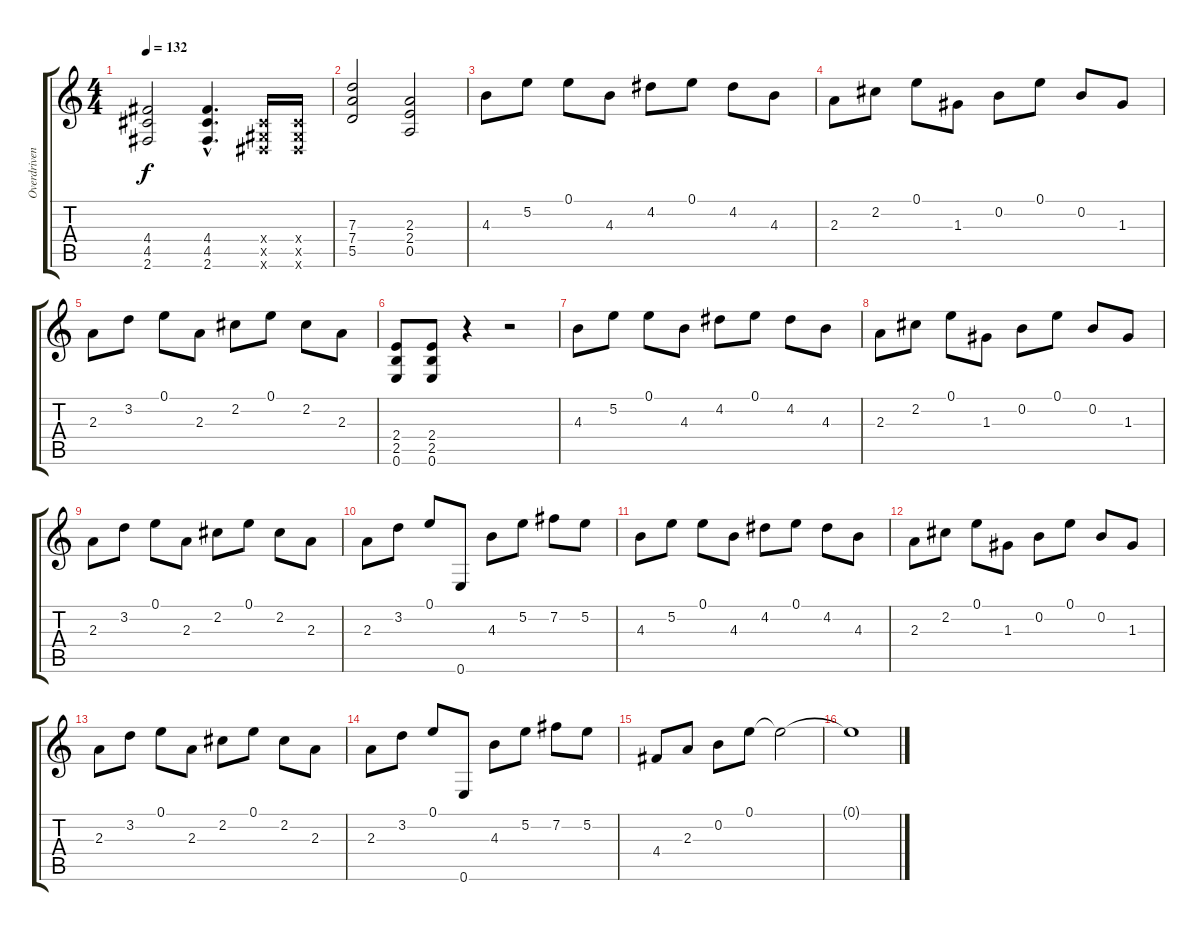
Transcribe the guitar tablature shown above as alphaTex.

\track ("Overdriven Guitar" "Overdriven") {instrument overdrivenguitar}
\staff {score tabs}
\tuning (E4 B3 G3 D3 A2 E2) {hide}
\ts (4 4)
\tempo 132
\clef g2
\ks c
(4.4 4.5 2.6).2{dy f} (4.4{hac} 4.5{hac} 2.6{hac}).4{d} (-1.4{x} -1.5{x} -1.6{x}).16 (-1.4{x} -1.5{x} -1.6{x}).16 |
(7.3 7.4 5.5).2 (2.3 2.4 0.5).2 |
4.3.8 5.2.8 0.1.8 4.3.8 4.2.8 0.1.8 4.2.8 4.3.8 |
2.3.8 2.2.8 0.1.8 1.3.8 0.2.8 0.1.8 0.2.8 1.3.8 |
2.3.8 3.2.8 0.1.8 2.3.8 2.2.8 0.1.8 2.2.8 2.3.8 |
(2.4 2.5 0.6).8 (2.4 2.5 0.6).8 r.4 r.2 |
4.3.8 5.2.8 0.1.8 4.3.8 4.2.8 0.1.8 4.2.8 4.3.8 |
2.3.8 2.2.8 0.1.8 1.3.8 0.2.8 0.1.8 0.2.8 1.3.8 |
2.3.8 3.2.8 0.1.8 2.3.8 2.2.8 0.1.8 2.2.8 2.3.8 |
2.3.8 3.2.8 0.1.8 0.6.8 4.3.8 5.2.8 7.2.8 5.2.8 |
4.3.8 5.2.8 0.1.8 4.3.8 4.2.8 0.1.8 4.2.8 4.3.8 |
2.3.8 2.2.8 0.1.8 1.3.8 0.2.8 0.1.8 0.2.8 1.3.8 |
2.3.8 3.2.8 0.1.8 2.3.8 2.2.8 0.1.8 2.2.8 2.3.8 |
2.3.8 3.2.8 0.1.8 0.6.8 4.3.8 5.2.8 7.2.8 5.2.8 |
4.4.8 2.3.8 0.2.8 0.1.8 0.1{t}.2 |
0.1{t}.1
